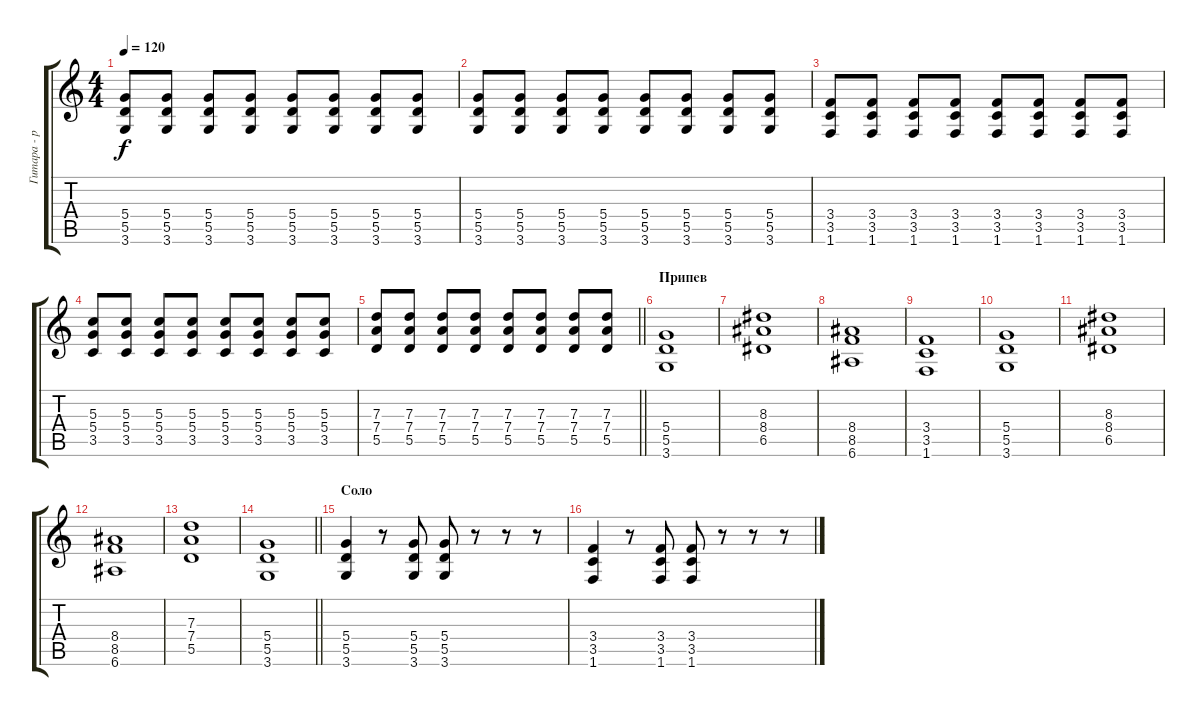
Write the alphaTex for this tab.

\track ("Гитара - ритм" "Гитара - р") {instrument overdrivenguitar}
\staff {score tabs}
\tuning (E4 B3 G3 D3 A2 E2) {hide}
\ts (4 4)
\tempo 120
\clef g2
\ks c
(5.4 5.5 3.6).8{dy f} (5.4 5.5 3.6).8 (5.4 5.5 3.6).8 (5.4 5.5 3.6).8 (5.4 5.5 3.6).8 (5.4 5.5 3.6).8 (5.4 5.5 3.6).8 (5.4 5.5 3.6).8 |
(5.4 5.5 3.6).8 (5.4 5.5 3.6).8 (5.4 5.5 3.6).8 (5.4 5.5 3.6).8 (5.4 5.5 3.6).8 (5.4 5.5 3.6).8 (5.4 5.5 3.6).8 (5.4 5.5 3.6).8 |
(3.4 3.5 1.6).8 (3.4 3.5 1.6).8 (3.4 3.5 1.6).8 (3.4 3.5 1.6).8 (3.4 3.5 1.6).8 (3.4 3.5 1.6).8 (3.4 3.5 1.6).8 (3.4 3.5 1.6).8 |
(5.3 5.4 3.5).8 (5.3 5.4 3.5).8 (5.3 5.4 3.5).8 (5.3 5.4 3.5).8 (5.3 5.4 3.5).8 (5.3 5.4 3.5).8 (5.3 5.4 3.5).8 (5.3 5.4 3.5).8 |
\barLineRight lightlight
(7.3 7.4 5.5).8 (7.3 7.4 5.5).8 (7.3 7.4 5.5).8 (7.3 7.4 5.5).8 (7.3 7.4 5.5).8 (7.3 7.4 5.5).8 (7.3 7.4 5.5).8 (7.3 7.4 5.5).8 |
\section ("" "Припев")
(5.4 5.5 3.6).1 |
(8.3 8.4 6.5).1 |
(8.4 8.5 6.6).1 |
(3.4 3.5 1.6).1 |
(5.4 5.5 3.6).1 |
(8.3 8.4 6.5).1 |
(8.4 8.5 6.6).1 |
(7.3 7.4 5.5).1 |
\barLineRight lightlight
(5.4 5.5 3.6).1 |
\section ("" "Соло")
(5.4 5.5 3.6).4 r.8 (5.4 5.5 3.6).8 (5.4 5.5 3.6).8 r.8 r.8 r.8 |
(3.4 3.5 1.6).4 r.8 (3.4 3.5 1.6).8 (3.4 3.5 1.6).8 r.8 r.8 r.8
